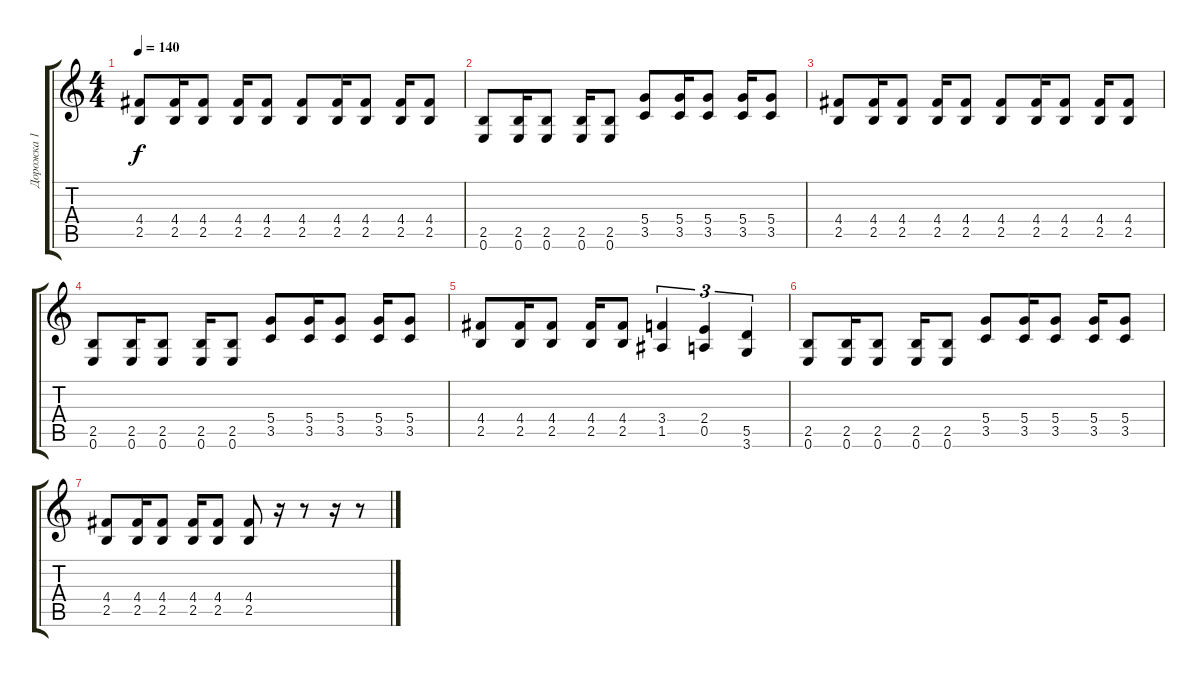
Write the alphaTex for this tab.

\track ("Дорожка 1" "Дорожка 1") {instrument distortionguitar}
\staff {score tabs}
\tuning (E4 B3 G3 D3 A2 E2) {hide}
\ts (4 4)
\tempo 140
\clef g2
\ks c
(4.4 2.5).8{dy f} (4.4 2.5).16 (4.4 2.5).8 (4.4 2.5).16 (4.4 2.5).8 (4.4 2.5).8 (4.4 2.5).16 (4.4 2.5).8 (4.4 2.5).16 (4.4 2.5).8 |
(2.5 0.6).8 (2.5 0.6).16 (2.5 0.6).8 (2.5 0.6).16 (2.5 0.6).8 (5.4 3.5).8 (5.4 3.5).16 (5.4 3.5).8 (5.4 3.5).16 (5.4 3.5).8 |
(4.4 2.5).8 (4.4 2.5).16 (4.4 2.5).8 (4.4 2.5).16 (4.4 2.5).8 (4.4 2.5).8 (4.4 2.5).16 (4.4 2.5).8 (4.4 2.5).16 (4.4 2.5).8 |
(2.5 0.6).8 (2.5 0.6).16 (2.5 0.6).8 (2.5 0.6).16 (2.5 0.6).8 (5.4 3.5).8 (5.4 3.5).16 (5.4 3.5).8 (5.4 3.5).16 (5.4 3.5).8 |
(4.4 2.5).8 (4.4 2.5).16 (4.4 2.5).8 (4.4 2.5).16 (4.4 2.5).8 (3.4 1.5).4{tu (3 2)} (2.4 0.5).4{tu (3 2)} (5.5 3.6).4{tu (3 2)} |
(2.5 0.6).8 (2.5 0.6).16 (2.5 0.6).8 (2.5 0.6).16 (2.5 0.6).8 (5.4 3.5).8 (5.4 3.5).16 (5.4 3.5).8 (5.4 3.5).16 (5.4 3.5).8 |
(4.4 2.5).8 (4.4 2.5).16 (4.4 2.5).8 (4.4 2.5).16 (4.4 2.5).8 (4.4 2.5).8 r.16 r.8 r.16 r.8
